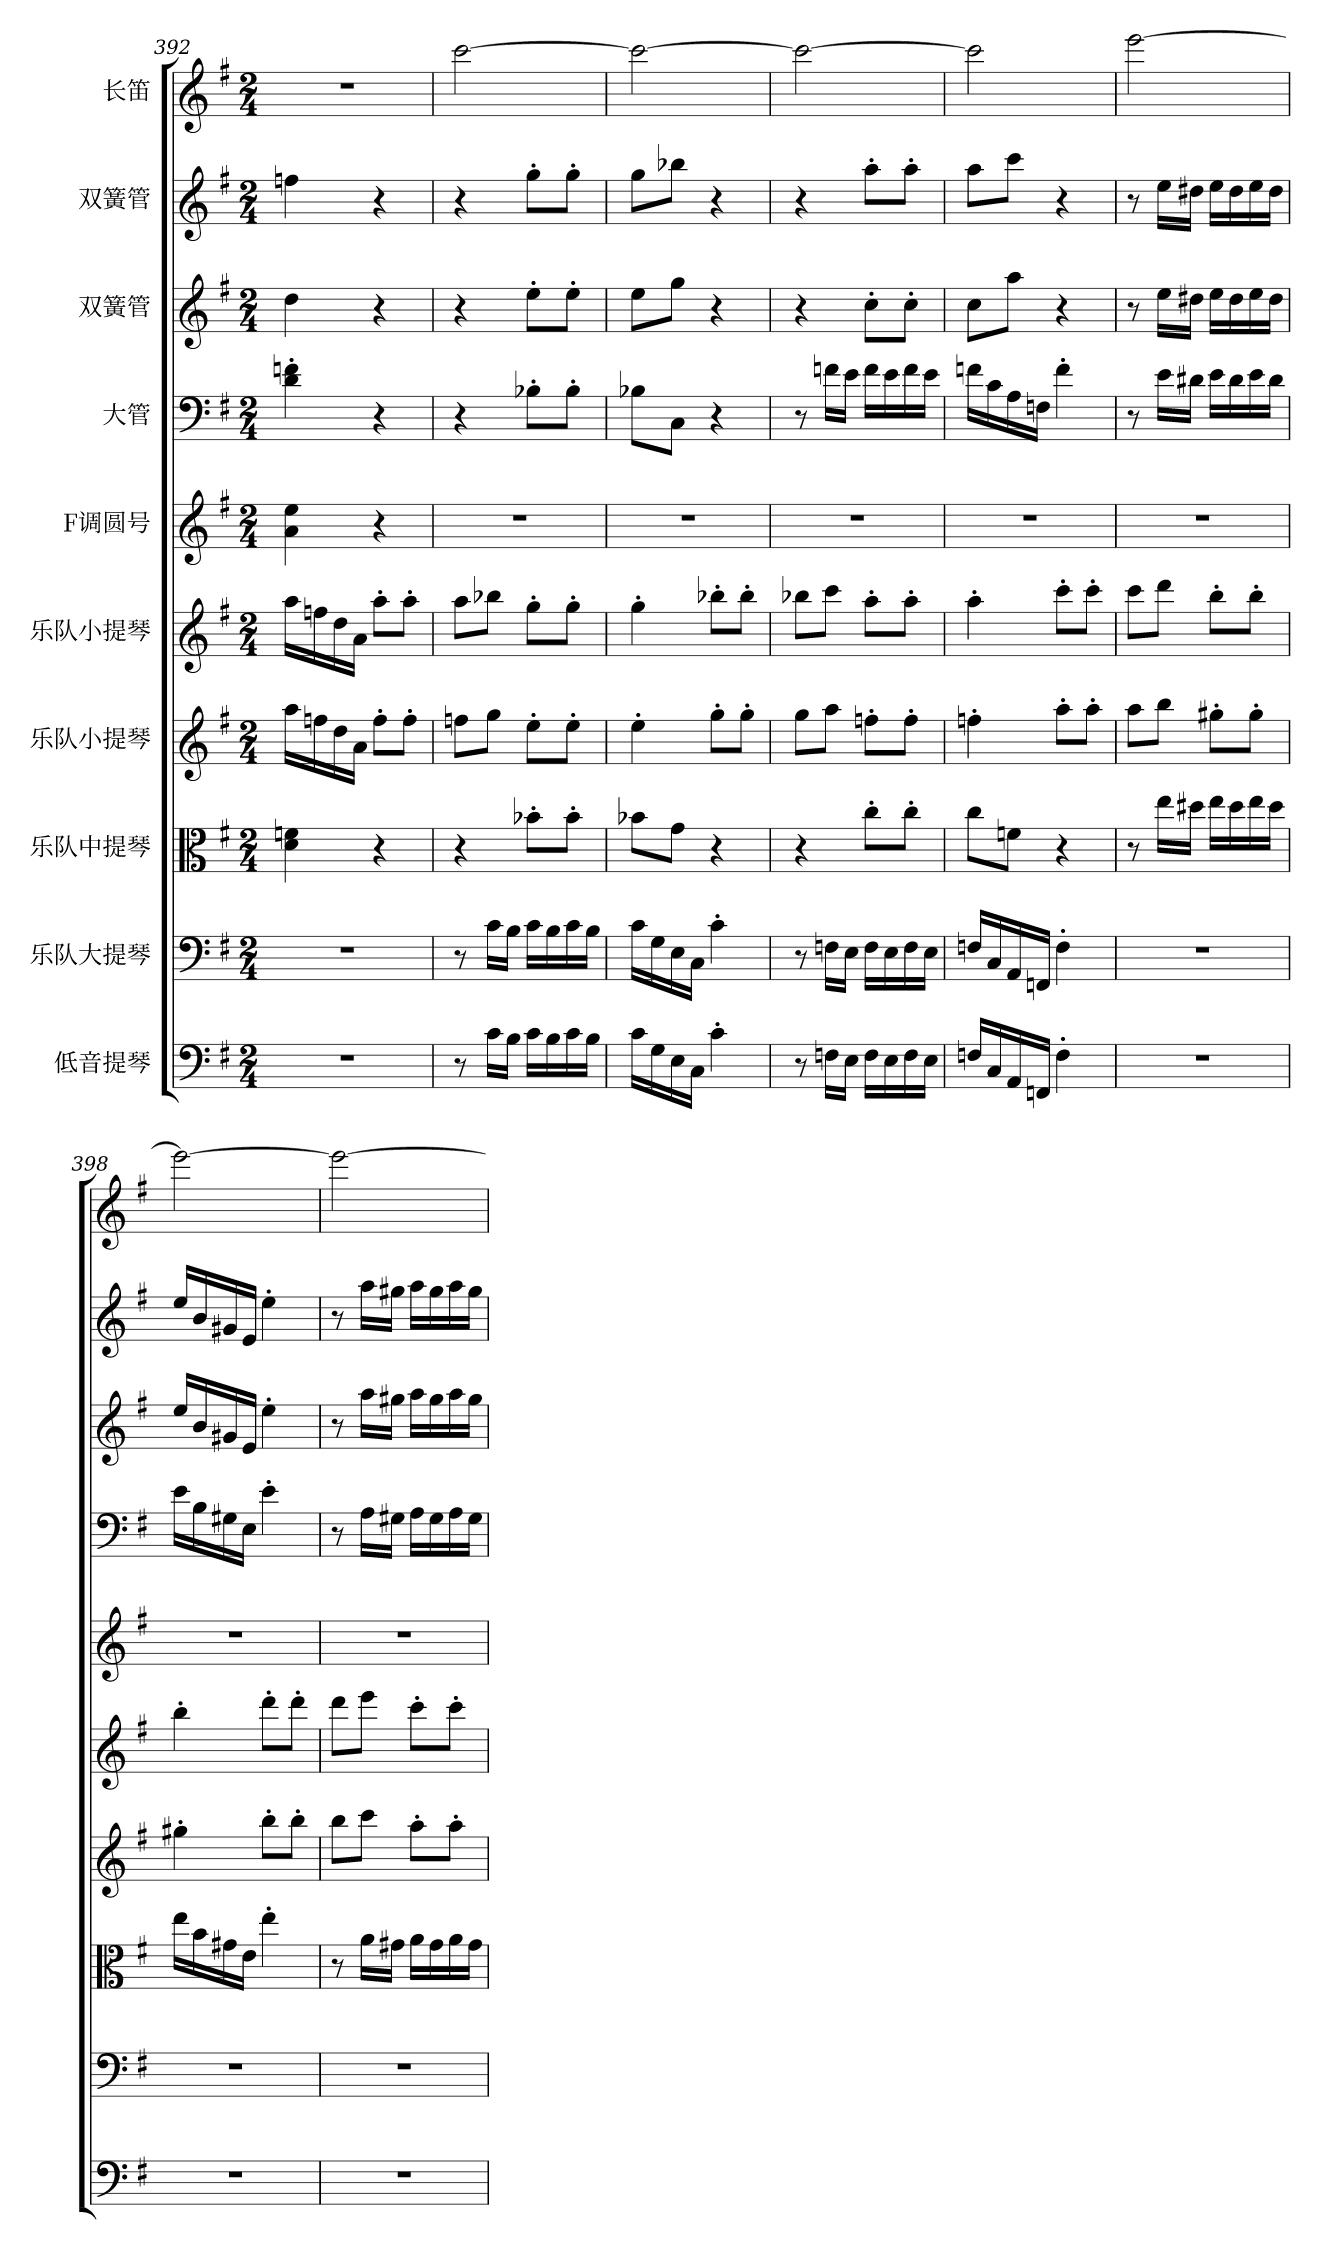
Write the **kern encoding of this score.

**kern	**kern	**kern	**kern	**kern	**kern	**kern	**kern	**kern	**kern
*part10	*part9	*part8	*part7	*part6	*part5	*part4	*part3	*part2	*part1
*staff10	*staff9	*staff8	*staff7	*staff6	*staff5	*staff4	*staff3	*staff2	*staff1
*I"低音提琴	*I"乐队大提琴	*I"乐队中提琴	*I"乐队小提琴	*I"乐队小提琴	*I"F调圆号	*I"大管	*I"双簧管	*I"双簧管	*I"长笛
*clefF4	*clefF4	*clefC3	*clefG2	*clefG2	*clefG2	*clefF4	*clefG2	*clefG2	*clefG2
*ITrd7c12	*	*	*	*	*ITrd4c7	*	*	*	*
*k[f#]	*k[f#]	*k[f#]	*k[f#]	*k[f#]	*k[]	*k[f#]	*k[f#]	*k[f#]	*k[f#]
*M2/4	*M2/4	*M2/4	*M2/4	*M2/4	*M2/4	*M2/4	*M2/4	*M2/4	*M2/4
=392	=392	=392	=392	=392	=392	=392	=392	=392	=392
2r	2r	4d\ 4fn\	16aa\LL	16aa\LL	4d\ 4a\	4d\' 4fn\'	4dd\	4ffn\	2r
.	.	.	16ffn\	16ffn\	.	.	.	.	.
.	.	.	16dd\	16dd\	.	.	.	.	.
.	.	.	16a\JJ	16a\JJ	.	.	.	.	.
.	.	4r	8ff'\L	8aa'\L	4r	4r	4r	4r	.
.	.	.	8ff'\J	8aa'\J	.	.	.	.	.
=393	=393	=393	=393	=393	=393	=393	=393	=393	=393
8r	8r	4r	8ffn\L	8aa\L	2r	4r	4r	4r	[2ccc\
16C\LL	16c\LL	.	8gg\J	8bb-X\J	.	.	.	.	.
16BB\JJ	16B\JJ	.	.	.	.	.	.	.	.
16C\LL	16c\LL	8b-X'\L	8ee'\L	8gg'\L	.	8B-X'\L	8ee'\L	8gg'\L	.
16BB\	16B\	.	.	.	.	.	.	.	.
16C\	16c\	8b-'\J	8ee'\J	8gg'\J	.	8B-'\J	8ee'\J	8gg'\J	.
16BB\JJ	16B\JJ	.	.	.	.	.	.	.	.
=394	=394	=394	=394	=394	=394	=394	=394	=394	=394
16C\LL	16c\LL	8b-X\L	4ee'\	4gg'\	2r	8B-X\L	8ee\L	8gg\L	2ccc\_
16GG\	16G\	.	.	.	.	.	.	.	.
16EE\	16E\	8g\J	.	.	.	8C\J	8gg\J	8bb-X\J	.
16CC\JJ	16C\JJ	.	.	.	.	.	.	.	.
4C'\	4c'\	4r	8gg'\L	8bb-X'\L	.	4r	4r	4r	.
.	.	.	8gg'\J	8bb-'\J	.	.	.	.	.
!!LO:PB:g=z
=395	=395	=395	=395	=395	=395	=395	=395	=395	=395
8r	8r	4r	8gg\L	8bb-X\L	2r	8r	4r	4r	2ccc\_
16FFn\LL	16Fn\LL	.	8aa\J	8ccc\J	.	16fn\LL	.	.	.
16EE\JJ	16E\JJ	.	.	.	.	16e\JJ	.	.	.
16FF\LL	16F\LL	8cc'\L	8ffn'\L	8aa'\L	.	16f\LL	8cc'\L	8aa'\L	.
16EE\	16E\	.	.	.	.	16e\	.	.	.
16FF\	16F\	8cc'\J	8ff'\J	8aa'\J	.	16f\	8cc'\J	8aa'\J	.
16EE\JJ	16E\JJ	.	.	.	.	16e\JJ	.	.	.
=396	=396	=396	=396	=396	=396	=396	=396	=396	=396
16FFn/LL	16Fn/LL	8cc\L	4ffn'\	4aa'\	2r	16fn\LL	8cc\L	8aa\L	2ccc\]
16CC/	16C/	.	.	.	.	16c\	.	.	.
16AAA/	16AA/	8fn\J	.	.	.	16A\	8aa\J	8ccc\J	.
16FFFn/JJ	16FFn/JJ	.	.	.	.	16Fn\JJ	.	.	.
4FF'\	4F'\	4r	8aa'\L	8ccc'\L	.	4f'\	4r	4r	.
.	.	.	8aa'\J	8ccc'\J	.	.	.	.	.
=397	=397	=397	=397	=397	=397	=397	=397	=397	=397
2r	2r	8r	8aa\L	8ccc\L	2r	8r	8r	8r	[2eee\
.	.	16ee\LL	8bb\J	8ddd\J	.	16e\LL	16ee\LL	16ee\LL	.
.	.	16dd#X\JJ	.	.	.	16d#X\JJ	16dd#X\JJ	16dd#X\JJ	.
.	.	16ee\LL	8gg#X'\L	8bb'\L	.	16e\LL	16ee\LL	16ee\LL	.
.	.	16dd#\	.	.	.	16d#\	16dd#\	16dd#\	.
.	.	16ee\	8gg#'\J	8bb'\J	.	16e\	16ee\	16ee\	.
.	.	16dd#\JJ	.	.	.	16d#\JJ	16dd#\JJ	16dd#\JJ	.
=398	=398	=398	=398	=398	=398	=398	=398	=398	=398
2r	2r	16ee\LL	4gg#X'\	4bb'\	2r	16e\LL	16ee/LL	16ee/LL	2eee\_
.	.	16b\	.	.	.	16B\	16b/	16b/	.
.	.	16g#X\	.	.	.	16G#X\	16g#X/	16g#X/	.
.	.	16e\JJ	.	.	.	16E\JJ	16e/JJ	16e/JJ	.
.	.	4ee'\	8bb'\L	8ddd'\L	.	4e'\	4ee'\	4ee'\	.
.	.	.	8bb'\J	8ddd'\J	.	.	.	.	.
!!LO:PB:g=z
=399	=399	=399	=399	=399	=399	=399	=399	=399	=399
2r	2r	8r	8bb\L	8ddd\L	2r	8r	8r	8r	2eee\_
.	.	16a\LL	8ccc\J	8eee\J	.	16A\LL	16aa\LL	16aa\LL	.
.	.	16g#X\JJ	.	.	.	16G#X\JJ	16gg#X\JJ	16gg#X\JJ	.
.	.	16a\LL	8aa'\L	8ccc'\L	.	16A\LL	16aa\LL	16aa\LL	.
.	.	16g#\	.	.	.	16G#\	16gg#\	16gg#\	.
.	.	16a\	8aa'\J	8ccc'\J	.	16A\	16aa\	16aa\	.
.	.	16g#\JJ	.	.	.	16G#\JJ	16gg#\JJ	16gg#\JJ	.
=	=	=	=	=	=	=	=	=	=
*-	*-	*-	*-	*-	*-	*-	*-	*-	*-
